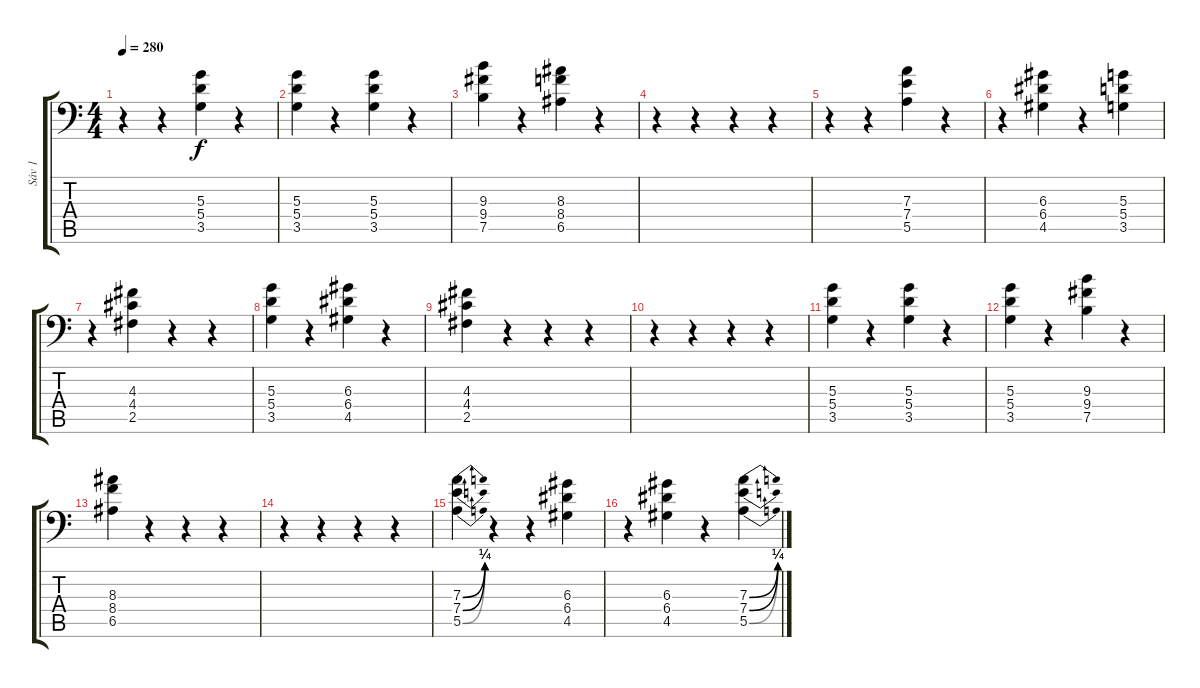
\track ("Sáv 1" "Sáv 1") {instrument distortionguitar}
\staff {score tabs}
\tuning (B3 Gb3 D3 A2 E2 A1) {hide}
\ts (4 4)
\tempo 280
\clef f4
\ks c
r.4{dy f} r.4 (5.3 5.4 3.5).4 r.4 |
(5.3 5.4 3.5).4 r.4 (5.3 5.4 3.5).4 r.4 |
(9.3 9.4 7.5).4 r.4 (8.3 8.4 6.5).4 r.4 |
r.4 r.4 r.4 r.4 |
r.4 r.4 (7.3 7.4 5.5).4 r.4 |
r.4 (6.3 6.4 4.5).4 r.4 (5.3 5.4 3.5).4 |
r.4 (4.3 4.4 2.5).4 r.4 r.4 |
(5.3 5.4 3.5).4 r.4 (6.3 6.4 4.5).4 r.4 |
(4.3 4.4 2.5).4 r.4 r.4 r.4 |
r.4 r.4 r.4 r.4 |
(5.3 5.4 3.5).4 r.4 (5.3 5.4 3.5).4 r.4 |
(5.3 5.4 3.5).4 r.4 (9.3 9.4 7.5).4 r.4 |
(8.3 8.4 6.5).4 r.4 r.4 r.4 |
r.4 r.4 r.4 r.4 |
(7.3{be (bend 0 0 60 1)} 7.4{be (bend 0 0 60 1)} 5.5{be (bend 0 0 60 1)}).4 r.4 r.4 (6.3 6.4 4.5).4 |
r.4 (6.3 6.4 4.5).4 r.4 (7.3{be (bend 0 0 60 1)} 7.4{be (bend 0 0 60 1)} 5.5{be (bend 0 0 60 1)}).4
